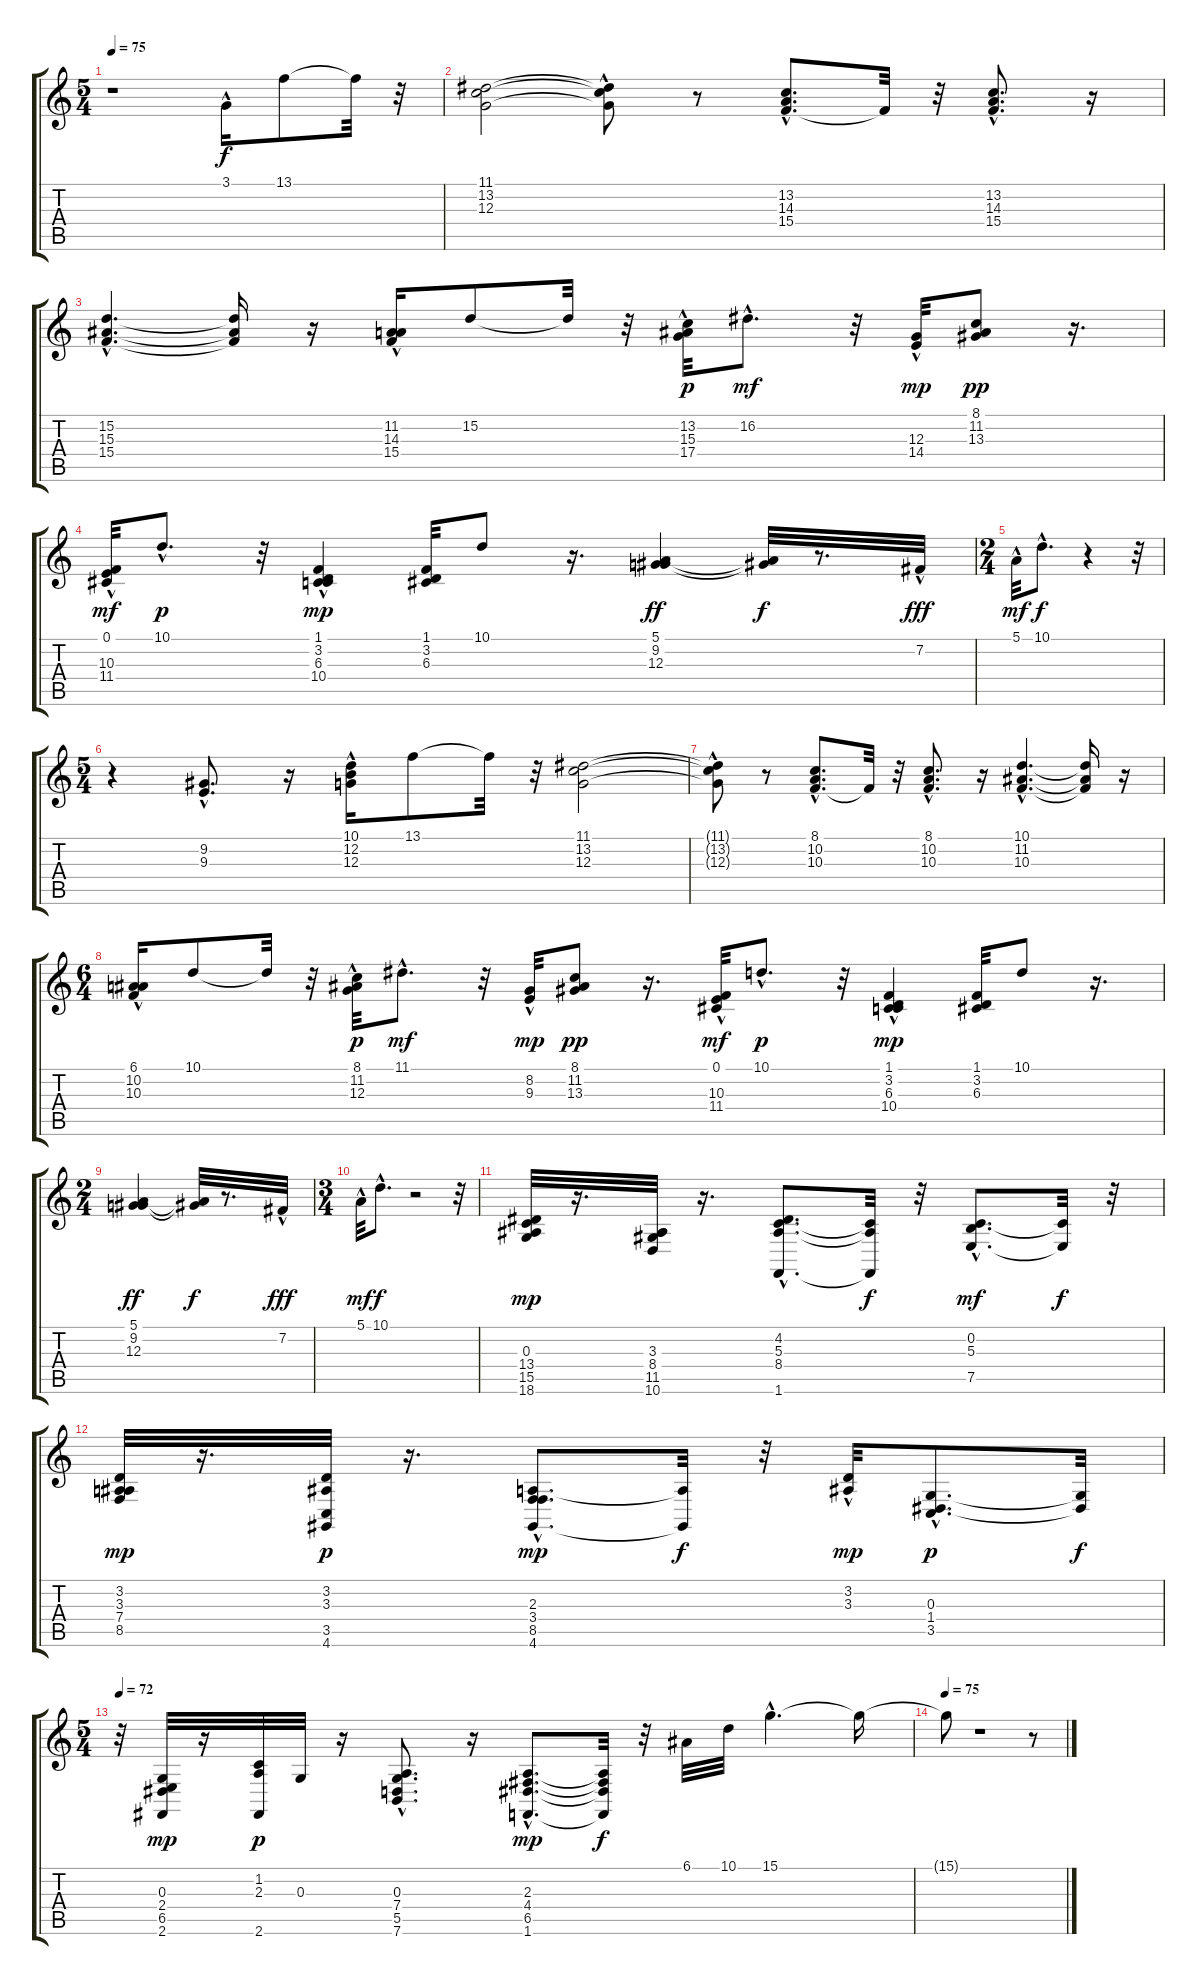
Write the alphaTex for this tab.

\track "" {instrument harpsichord}
\staff {score tabs}
\tuning (E4 B3 G3 D3 A2 E2) {hide}
\ts (5 4)
\tempo 75
\clef g2
\ks c
r.1{dy f} 3.1{hac}.16 13.1.8 13.1{t}.32 r.32 |
(11.1 13.2 12.3).2 (11.1{hac t} 13.2{t} 12.3{t}).8 r.8 (13.2{hac} 14.3{hac} 15.4{hac}).8{d} 15.4{t}.32 r.32 (13.2{hac} 14.3{hac} 15.4{hac}).8{d} r.16 |
(15.2{hac} 15.3{hac} 15.4{hac}).4{d} (15.2{t} 15.3{t} 15.4{t}).16 r.16 (11.2{hac} 14.3{hac} 15.4{hac}).16 15.2.8 15.2{t}.32 r.32 (13.2{hac} 15.3{hac} 17.4{hac}).32{dy p} 16.2{hac}.8{d dy mf} r.32 (12.3{hac} 14.4).32{dy mp} (8.1 11.2 13.3).8{dy pp} r.16{d} |
(0.1{hac} 10.3{hac} 11.4{hac}).32{dy mf} 10.1{hac}.8{d dy p} r.32 (1.1 3.2 6.3{hac} 10.4{hac}).4{dy mp} (1.1 3.2 6.3).32 10.1.8 r.16{d} (5.1 9.2 12.3).4{dy ff} (5.1{t} 9.2{t}).32{dy f} r.8{d} 7.2{hac}.32{dy fff} |
\ts (2 4)
5.1{hac}.32{dy mf} 10.1{hac}.8{d dy f} r.4 r.32 |
\ts (5 4)
r.4 (9.2{hac} 9.3{hac}).8{d} r.16 (10.1{hac} 12.2{hac} 12.3{hac}).16 13.1.8 13.1{t}.32 r.32 (11.1 13.2 12.3).2 |
(11.1{hac t} 13.2{t} 12.3{t}).8 r.8 (8.1{hac} 10.2{hac} 10.3{hac}).8{d} 10.3{t}.32 r.32 (8.1{hac} 10.2{hac} 10.3{hac}).8{d} r.16 (10.1{hac} 11.2{hac} 10.3{hac}).4{d} (10.1{t} 11.2{t} 10.3{t}).16 r.16 |
\ts (6 4)
(6.1{hac} 10.2{hac} 10.3{hac}).16 10.1.8 10.1{t}.32 r.32 (8.1{hac} 11.2{hac} 12.3{hac}).32{dy p} 11.1{hac}.8{d dy mf} r.32 (8.2{hac} 9.3).32{dy mp} (8.1 11.2 13.3).8{dy pp} r.16{d} (0.1{hac} 10.3{hac} 11.4{hac}).32{dy mf} 10.1{hac}.8{d dy p} r.32 (1.1 3.2 6.3{hac} 10.4{hac}).4{dy mp} (1.1 3.2 6.3).32 10.1.8 r.16{d} |
\ts (2 4)
(5.1 9.2 12.3).4{dy ff} (5.1{t} 9.2{t}).32{dy f} r.8{d} 7.2{hac}.32{dy fff} |
\ts (3 4)
5.1{hac}.32{dy mf} 10.1{hac}.8{d dy f} r.2 r.32 |
(0.3 13.4 15.5 18.6).32{dy mp} r.16{d} (3.3 8.4 11.5 10.6).32 r.16{d} (4.2{hac} 5.3{hac} 8.4{hac} 1.6{hac}).8{d} (5.3{t} 8.4{t} 1.6{t}).32{dy f} r.32 (0.2{hac} 5.3{hac} 7.5{hac}).8{d dy mf} (5.3{t} 7.5{t}).32{dy f} r.32 |
(3.2 3.3 7.4 8.5).32{dy mp} r.16{d} (3.2 3.3 3.5 4.6).32{dy p} r.16{d} (2.3{hac} 3.4{hac} 8.5{hac} 4.6{hac}).8{d dy mp} (2.3{t} 4.6{t}).32{dy f} r.32 (3.2{hac} 3.3{hac}).32{dy mp} (0.3{hac} 1.4{hac} 3.5).8{d dy p} (0.3{t} 1.4{t}).32{dy f} |
\ts (5 4)
\tempo 72
r.32 (0.3 2.4 6.5 2.6).32{dy mp} r.16 (1.2 2.3 2.6).32{dy p} 0.3.32 r.16 (0.3{hac} 7.4{hac} 5.5{hac} 7.6{hac}).8{d} r.16 (2.3{hac} 4.4{hac} 6.5{hac} 1.6{hac}).8{d dy mp} (2.3{t} 4.4{t} 6.5{t} 1.6{t}).32{dy f} r.32 6.1.32 10.1.32 15.1{hac}.4{d} 15.1{t}.16 |
\tempo 75
15.1{t}.8 r.1 r.8
